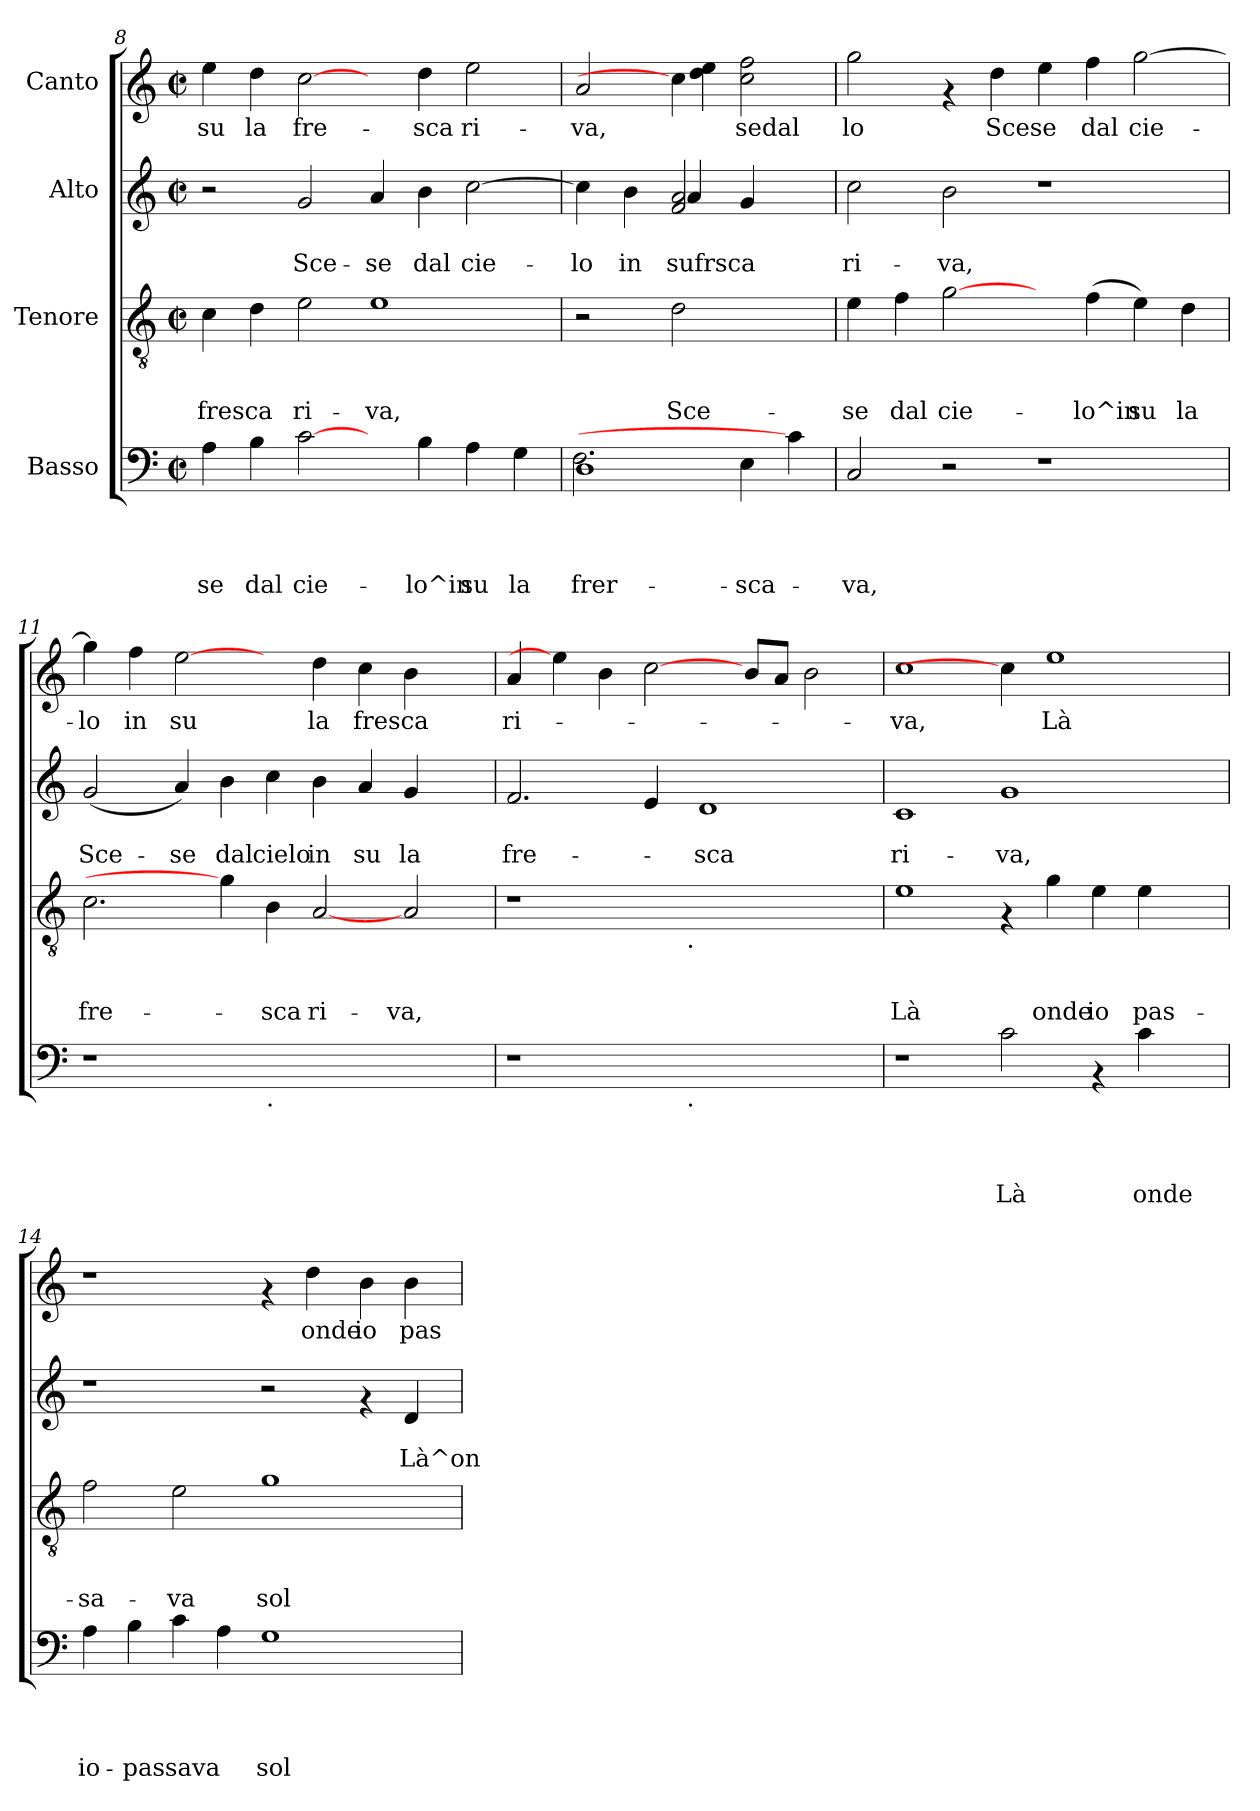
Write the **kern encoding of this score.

**kern	**text	**text	**text	**text	**kern	**text	**text	**text	**kern	**text	**text	**kern	**text
*part4	*part4	*part4	*part4	*part4	*part3	*part3	*part3	*part3	*part2	*part2	*part2	*part1	*part1
*staff4	*staff4	*staff4	*staff4	*staff4	*staff3	*staff3	*staff3	*staff3	*staff2	*staff2	*staff2	*staff1	*staff1
*I"Basso	*	*	*	*	*I"Tenore	*	*	*	*I"Alto	*	*	*I"Canto	*
*clefF4	*	*	*	*	*clefGv2	*	*	*	*clefG2	*	*	*clefG2	*
*k[]	*	*	*	*	*k[]	*	*	*	*k[]	*	*	*k[]	*
*C:	*	*	*	*	*C:	*	*	*	*C:	*	*	*C:	*
*M2/2	*	*	*	*	*M2/2	*	*	*	*M2/2	*	*	*M2/2	*
*met(c|)	*	*	*	*	*met(c|)	*	*	*	*met(c|)	*	*	*met(c|)	*
=8	=8	=8	=8	=8	=8	=8	=8	=8	=8	=8	=8	=8	=8
!	!	!	!	!LO:LY:b	!	!	!	!LO:LY:b	!	!	!	!	!LO:LY:b
4A\	.	.	.	-se	4c\	.	.	fresca	2r	.	.	4ee\	su
!	!	!	!	!LO:LY:b	!	!	!	!	!	!	!	!	!LO:LY:b
4B\	.	.	.	dal	4d\	.	.	.	.	.	.	4dd\	la
!	!	!	!	!LO:LY:b	!	!	!	!LO:LY:b	!	!	!LO:LY:b	!	!LO:LY:b
[2c\	.	.	.	cie-	2e\	.	.	ri-	2g/	.	Sce-	[2cc\	fre-
!	!	!	!	!	!	!	!	!LO:LY:b	!	!	!LO:LY:b	!	!
4ryy	.	.	.	.	1e	.	.	-va,	4a/	.	-se	4ryy	.
!	!	!	!	!LO:LY:b	!	!	!	!	!	!	!LO:LY:b	!	!LO:LY:b
4B\	.	.	.	-lo^in	.	.	.	.	4b\	.	dal	4dd\	-sca
!	!	!	!	!LO:LY:b	!	!	!	!	!	!	!LO:LY:b	!	!LO:LY:b
4A\	.	.	.	su	.	.	.	.	[>2cc\	.	cie-	2ee\	ri-
!	!	!	!	!LO:LY:b	!	!	!	!	!	!	!	!	!
4G\	.	.	.	la	.	.	.	.	.	.	.	.	.
=9	=9	=9	=9	=9	=9	=9	=9	=9	=9	=9	=9	=9	=9
*^	*	*	*	*	*	*	*	*	*	*	*	*	*
!	!	!	!	!	!LO:LY:b	!	!	!	!	!	!	!LO:LY:b	!	!LO:LY:b
*	*	*	*	*	*	*	*	*	*	*^	*	*	*^	*
1D	2.F\	.	.	.	frer-	2r	.	.	.	4cc\]	2ryy	.	-lo	2a/	2.ryy	-va,
!	!	!	!	!	!	!	!	!	!	!	!	!	!LO:LY:b	!	!	!
.	.	.	.	.	.	.	.	.	.	4b\	.	.	in	.	.	.
!	!	!	!	!	!	!	!	!	!LO:LY:b	!	!	!	!LO:LY:b	!	!	!
.	.	.	.	.	.	2d\	.	.	Sce-	2f/ 2a/	4a/	.	sufrsca	4cc\]	.	.
!	!	!	!	!	!LO:LY:b	!	!	!	!	!	!	!	!	!	!	!LO:LY:b
.	4E\	.	.	.	-sca	.	.	.	.	.	4g/	.	.	2cc\ 2ff\	4dd\ 4ee\	sedal
4c\]	4ryy	.	.	.	.	4ryy	.	.	.	4ryy	4ryy	.	.	.	4ryy	.
!!LO:LB:g=z
=10	=10	=10	=10	=10	=10	=10	=10	=10	=10	=10	=10	=10	=10	=10	=10	=10
!	!	!	!	!	!LO:LY:b	!	!	!	!LO:LY:b	!	!	!	!LO:LY:b	!	!	!LO:LY:b
*	*	*	*	*	*	*	*	*	*	*v	*v	*	*	*	*	*
*v	*v	*	*	*	*	*	*	*	*	*	*	*	*v	*v	*
2C/	.	.	.	va,	4e\	.	.	-se	2cc\	.	ri-	2gg\	lo
!	!	!	!	!	!	!	!	!LO:LY:b	!	!	!	!	!
.	.	.	.	.	4f\	.	.	dal	.	.	.	.	.
!	!	!	!	!	!	!	!	!LO:LY:b	!	!	!LO:LY:b	!	!
2r	.	.	.	.	[2g\	.	.	cie-	2b\	.	-va,	4rf	.
!	!	!	!	!	!	!	!	!	!	!	!	!	!LO:LY:b
.	.	.	.	.	.	.	.	.	.	.	.	4dd\	Scese
1r	.	.	.	.	4ryy	.	.	.	1r	.	.	4ee\	.
!	!	!	!	!	!	!	!	!LO:LY:b	!	!	!	!	!LO:LY:b
.	.	.	.	.	(<4f\	.	.	-lo^in	.	.	.	4ff\	dal
!	!	!	!	!	!	!	!	!LO:LY:b	!	!	!	!	!LO:LY:b
.	.	.	.	.	4e\)	.	.	su	.	.	.	[>2gg\	cie-
!	!	!	!	!	!	!	!	!LO:LY:b	!	!	!	!	!
.	.	.	.	.	4d\	.	.	la	.	.	.	.	.
=11	=11	=11	=11	=11	=11	=11	=11	=11	=11	=11	=11	=11	=11
!	!	!	!	!	!	!	!	!LO:LY:b	!	!	!LO:LY:b	!	!LO:LY:b
1r	.	.	.	.	2.c\	.	.	fre-	(2g/	.	Sce-	4gg\]	-lo
!	!	!	!	!	!	!	!	!	!	!	!	!	!LO:LY:b
.	.	.	.	.	.	.	.	.	.	.	.	4ff\	in
!	!	!	!	!	!	!	!	!	!	!	!LO:LY:b	!	!LO:LY:b
.	.	.	.	.	.	.	.	.	4a/)	.	-se	[2ee\	su
!	!	!	!	!	!	!	!	!	!	!	!LO:LY:b	!	!
.	.	.	.	.	4g\]	.	.	.	4b\	.	dal	.	.
!LO:TX:b:t=.	!	!	!	!	!	!	!	!	!	!	!	!	!
!	!	!	!	!	!	!	!	!LO:LY:b	!	!	!LO:LY:b	!	!
1ryy	.	.	.	.	4B\	.	.	-sca	4cc\	.	cielo	4ryy	.
!	!	!	!	!	!	!	!	!LO:LY:b	!	!	!LO:LY:b	!	!LO:LY:b
.	.	.	.	.	[>2A/	.	.	ri-	4b\	.	in	4dd\	la
!	!	!	!	!	!	!	!	!	!	!	!LO:LY:b	!	!LO:LY:b
.	.	.	.	.	.	.	.	.	4a/	.	su	4cc\	fresca
!	!	!	!	!	!	!	!	!LO:LY:b	!	!	!LO:LY:b	!	!
.	.	.	.	.	2A/	.	.	-va,	4g/	.	la	4b\	.
4ryy	.	.	.	.	.	.	.	.	4ryy	.	.	4ryy	.
=12	=12	=12	=12	=12	=12	=12	=12	=12	=12	=12	=12	=12	=12
!	!	!	!	!	!	!	!	!	!	!	!LO:LY:b	!	!LO:LY:b
*^	*	*	*	*	*^	*	*	*	*	*	*	*	*
1r	2ryy	.	.	.	.	1r	2ryy	.	.	.	2.f/	.	fre-	4a/	ri-
.	.	.	.	.	.	.	.	.	.	.	.	.	.	4ee\]	.
.	4...ryy	.	.	.	.	.	4...ryy	.	.	.	.	.	.	4b\	.
.	.	.	.	.	.	.	.	.	.	.	4e/	.	.	[2cc\	.
!	!	!	!	!	!	!	!LO:TX:b:t=.	!	!	!	!	!	!	!	!
!	!LO:TX:b:t=.	!	!	!	!	!	!	!	!	!	!	!	!	!	!
.	1ryy	.	.	.	.	.	1ryy	.	.	.	.	.	.	.	.
!	!	!	!	!	!	!	!	!	!	!	!	!	!LO:LY:b	!	!
1ryy	.	.	.	.	.	1ryy	.	.	.	.	1d	.	-sca	.	.
.	.	.	.	.	.	.	.	.	.	.	.	.	.	8b/L	.
.	.	.	.	.	.	.	.	.	.	.	.	.	.	8a/J	.
.	.	.	.	.	.	.	.	.	.	.	.	.	.	2b\	.
.	32ryy	.	.	.	.	.	32ryy	.	.	.	.	.	.	.	.
=13	=13	=13	=13	=13	=13	=13	=13	=13	=13	=13	=13	=13	=13	=13	=13
!	!	!	!	!	!	!	!	!	!	!LO:LY:b	!	!	!LO:LY:b	!	!LO:LY:b
*v	*v	*	*	*	*	*	*	*	*	*	*	*	*	*	*
*	*	*	*	*	*v	*v	*	*	*	*	*	*	*	*
1r	.	.	.	.	1e	.	.	Là	1c	.	ri-	1cc	-va,
!	!	!	!	!LO:LY:b	!	!	!	!	!	!	!LO:LY:b	!	!
2c\	.	.	.	Là	4rF	.	.	.	1g	.	-va,	4cc\]	.
!	!	!	!	!	!	!	!	!LO:LY:b	!	!	!	!	!LO:LY:b
.	.	.	.	.	4g\	.	.	onde	.	.	.	1ee	Là
!	!	!	!	!	!	!	!	!LO:LY:b	!	!	!	!	!
4rAA	.	.	.	.	4e\	.	.	io	.	.	.	.	.
!	!	!	!	!LO:LY:b	!	!	!	!LO:LY:b	!	!	!	!	!
4c\	.	.	.	onde	4e\	.	.	pas-	.	.	.	.	.
4ryy	.	.	.	.	4ryy	.	.	.	4ryy	.	.	.	.
=14	=14	=14	=14	=14	=14	=14	=14	=14	=14	=14	=14	=14	=14
!	!	!	!	!LO:LY:b	!	!	!	!LO:LY:b	!	!	!	!	!
4A\	.	.	.	io-	2f\	.	.	-sa-	1r	.	.	1r	.
!	!	!	!	!LO:LY:b	!	!	!	!	!	!	!	!	!
4B\	.	.	.	-passava	.	.	.	.	.	.	.	.	.
!	!	!	!	!	!	!	!	!LO:LY:b	!	!	!	!	!
4c\	.	.	.	.	2e\	.	.	-va	.	.	.	.	.
4A\	.	.	.	.	.	.	.	.	.	.	.	.	.
!	!	!	!	!LO:LY:b	!	!	!	!LO:LY:b	!	!	!	!	!
1G	.	.	.	sol	1g	.	.	sol	2r	.	.	4rf	.
!	!	!	!	!	!	!	!	!	!	!	!	!	!LO:LY:b
.	.	.	.	.	.	.	.	.	.	.	.	4dd\	onde
!	!	!	!	!	!	!	!	!	!	!	!	!	!LO:LY:b
.	.	.	.	.	.	.	.	.	4rf	.	.	4b\	io
!	!	!	!	!	!	!	!	!	!	!	!LO:LY:b	!	!LO:LY:b
.	.	.	.	.	.	.	.	.	4d/	.	Là^on-	4b\	pas-
=	=	=	=	=	=	=	=	=	=	=	=	=	=
*-	*-	*-	*-	*-	*-	*-	*-	*-	*-	*-	*-	*-	*-
